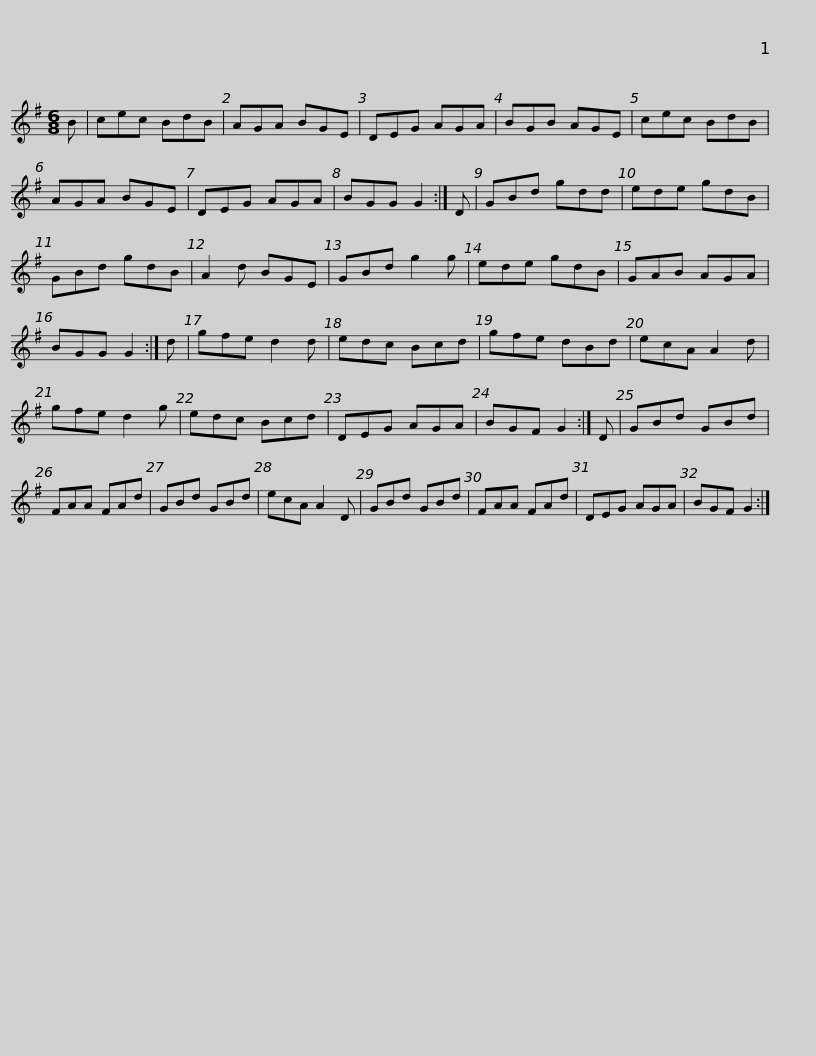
X:1
L:1/8
M:6/8
I:linebreak $
K:G
V:1 treble
V:1
 B | cec BdB | AGA BGE | DEG AGA | BGB AGE | %5
 cec BdB | AGA BGE | DEG AGA |$ BGG G2 :| D | %10
 GBd gdd | ede gdB | GBd gdB | A2 d BGE | GBd g2 g | %15
 ede gdB |$ GAB AGA | BGG G2 :| d | gfe d2 d | %20
 edc Bcd | gfe dBd | ecA A2 d | gfe d2 g | edc Bcd |$ %25
 DEG AGA | BGF G2 :| D | GBd GBd | FAA FAd | %30
 GBd GBd | ecA A2 D | GBd GBd |$ FAA FAd | DEG AGA | %35
 BGF G2 :| %36
